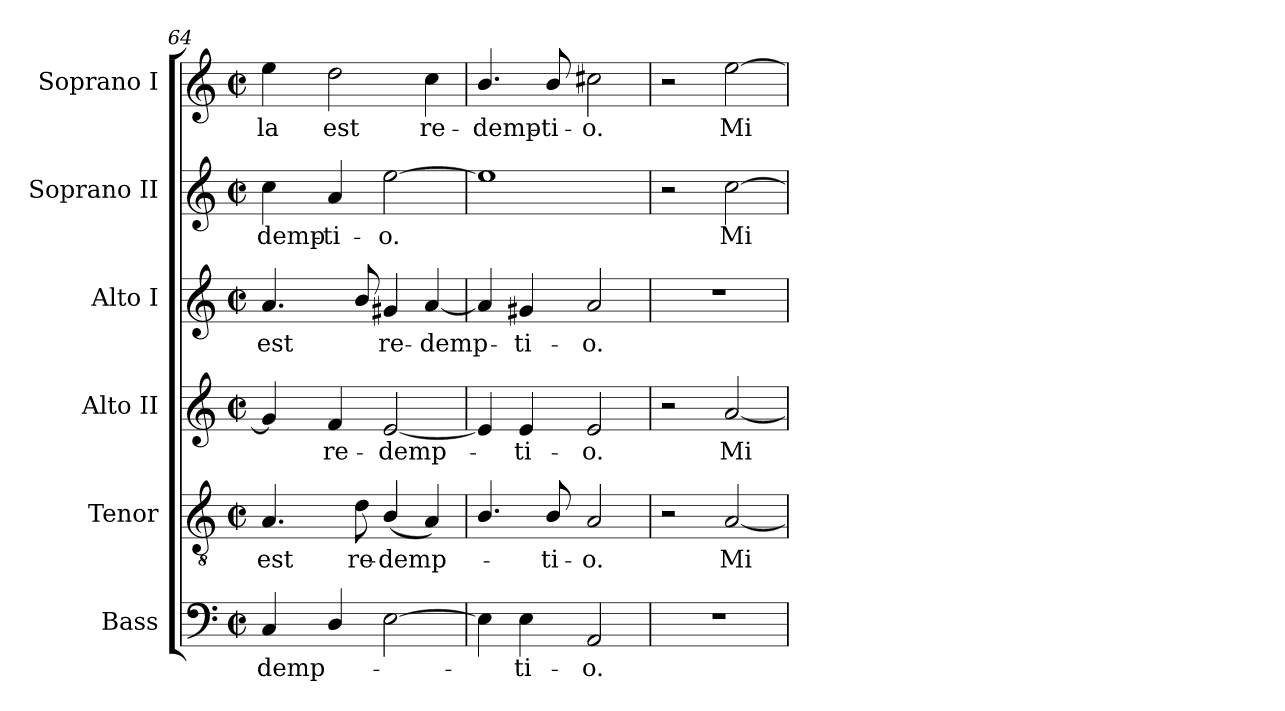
**kern	**text	**kern	**text	**kern	**text	**kern	**text	**kern	**text	**kern	**text
*part6	*part6	*part5	*part5	*part4	*part4	*part3	*part3	*part2	*part2	*part1	*part1
*staff6	*staff6	*staff5	*staff5	*staff4	*staff4	*staff3	*staff3	*staff2	*staff2	*staff1	*staff1
*I"Bass	*	*I"Tenor	*	*I"Alto II	*	*I"Alto I	*	*I"Soprano II	*	*I"Soprano I	*
*I'B.	*	*I'T.	*	*I'A2.	*	*I'A1.	*	*I'S2.	*	*I'S1.	*
*clefF4	*	*clefGv2	*	*clefG2	*	*clefG2	*	*clefG2	*	*clefG2	*
*	*	*ITrd7c12	*	*	*	*	*	*	*	*	*
*k[]	*	*k[]	*	*k[]	*	*k[]	*	*k[]	*	*k[]	*
*C:	*	*C:	*	*C:	*	*C:	*	*C:	*	*C:	*
*M2/2	*	*M2/2	*	*M2/2	*	*M2/2	*	*M2/2	*	*M2/2	*
*met(c|)	*	*met(c|)	*	*met(c|)	*	*met(c|)	*	*met(c|)	*	*met(c|)	*
=64	=64	=64	=64	=64	=64	=64	=64	=64	=64	=64	=64
!	!LO:LY:b:color=#000000	!	!	!	!	!	!	!	!	!	!
!	!	!	!LO:LY:b:color=#000000	!	!	!	!	!	!	!	!
!	!	!	!	!	!	!	!LO:LY:b:color=#000000	!	!	!	!
!	!	!	!	!	!	!	!	!	!LO:LY:b:color=#000000	!	!
!	!	!	!	!	!	!	!	!	!	!	!LO:LY:b:color=#000000
4Ci/	-demp-	4.AAi/	est	4gi/]	.	4.ai/	est	4cci\	-demp-	4eei\	-la
!	!	!	!	!	!LO:LY:b:color=#000000	!	!	!	!	!	!
!	!	!	!	!	!	!	!	!	!LO:LY:b:color=#000000	!	!
!	!	!	!	!	!	!	!	!	!	!	!LO:LY:b:color=#000000
4Di/	.	.	.	4fi/	re-	.	.	4ai/	-ti-	2ddi\	est
!	!	!	!LO:LY:b:color=#000000	!	!	!	!	!	!	!	!
.	.	8Di\	re-	.	.	8bi/	.	.	.	.	.
!	!	!	!LO:LY:b:color=#000000	!	!	!	!	!	!	!	!
!	!	!	!	!	!LO:LY:b:color=#000000	!	!	!	!	!	!
!	!	!	!	!	!	!	!LO:LY:b:color=#000000	!	!	!	!
!	!	!	!	!	!	!	!	!	!LO:LY:b:color=#000000	!	!
[2Ei\	.	(4BBi/	-demp-	[2ei/	-demp-	4g#Xi/	re-	[2eei\	-o.	.	.
!	!	!	!	!	!	!	!LO:LY:b:color=#000000	!	!	!	!
!	!	!	!	!	!	!	!	!	!	!	!LO:LY:b:color=#000000
.	.	4AAi/)	.	.	.	[4ai/	-demp-	.	.	4cci\	re-
=65	=65	=65	=65	=65	=65	=65	=65	=65	=65	=65	=65
!	!	!	!	!	!	!	!	!	!	!	!LO:LY:b:color=#000000
4Ei\]	.	4.BBi/	.	4ei/]	.	4ai/]	.	1eei]	.	4.bi/	-demp-
!	!LO:LY:b:color=#000000	!	!	!	!	!	!	!	!	!	!
!	!	!	!	!	!LO:LY:b:color=#000000	!	!	!	!	!	!
!	!	!	!	!	!	!	!LO:LY:b:color=#000000	!	!	!	!
4Ei\	-ti-	.	.	4ei/	-ti-	4g#Xi/	-ti-	.	.	.	.
!	!	!	!LO:LY:b:color=#000000	!	!	!	!	!	!	!	!
!	!	!	!	!	!	!	!	!	!	!	!LO:LY:b:color=#000000
.	.	8BBi/	-ti-	.	.	.	.	.	.	8bi/	-ti-
!	!LO:LY:b:color=#000000	!	!	!	!	!	!	!	!	!	!
!	!	!	!LO:LY:b:color=#000000	!	!	!	!	!	!	!	!
!	!	!	!	!	!LO:LY:b:color=#000000	!	!	!	!	!	!
!	!	!	!	!	!	!	!LO:LY:b:color=#000000	!	!	!	!
!	!	!	!	!	!	!	!	!	!	!	!LO:LY:b:color=#000000
2AAi/	-o.	2AAi/	-o.	2ei/	-o.	2ai/	-o.	.	.	2cc#Xi\	-o.
!!LO:PB:g=z
=66	=66	=66	=66	=66	=66	=66	=66	=66	=66	=66	=66
1r	.	2r	.	2r	.	1r	.	2r	.	2r	.
!	!	!	!LO:LY:b:color=#000000	!	!	!	!	!	!	!	!
!	!	!	!	!	!LO:LY:b:color=#000000	!	!	!	!	!	!
!	!	!	!	!	!	!	!	!	!LO:LY:b:color=#000000	!	!
!	!	!	!	!	!	!	!	!	!	!	!LO:LY:b:color=#000000
.	.	[2AAi/	Mi-	[2ai/	Mi-	.	.	[2cci\	Mi-	[2eei\	Mi-
=	=	=	=	=	=	=	=	=	=	=	=
*-	*-	*-	*-	*-	*-	*-	*-	*-	*-	*-	*-
